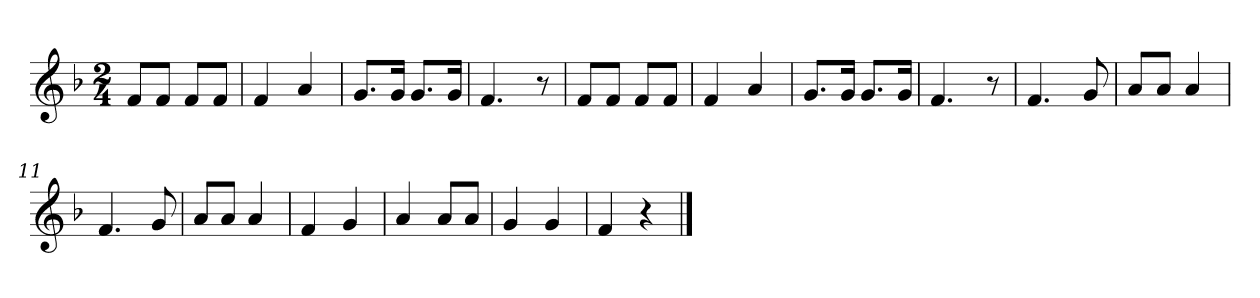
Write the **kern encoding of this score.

**kern
*part1
*staff1
*k[b-]
*M2/4
*MM120
=1
8fL
8fJ
8fL
8fJ
=2
4f
4a
=3
8.gL
16gJk
8.gL
16gJk
=4
4.f
8r
=5
8fL
8fJ
8fL
8fJ
=6
4f
4a
=7
8.gL
16gJk
8.gL
16gJk
=8
4.f
8r
=9
4.f
8g
=10
8aL
8aJ
4a
=11
4.f
8g
=12
8aL
8aJ
4a
=13
4f
4g
=14
4a
8aL
8aJ
=15
4g
4g
=16
4f
4r
==
*-
